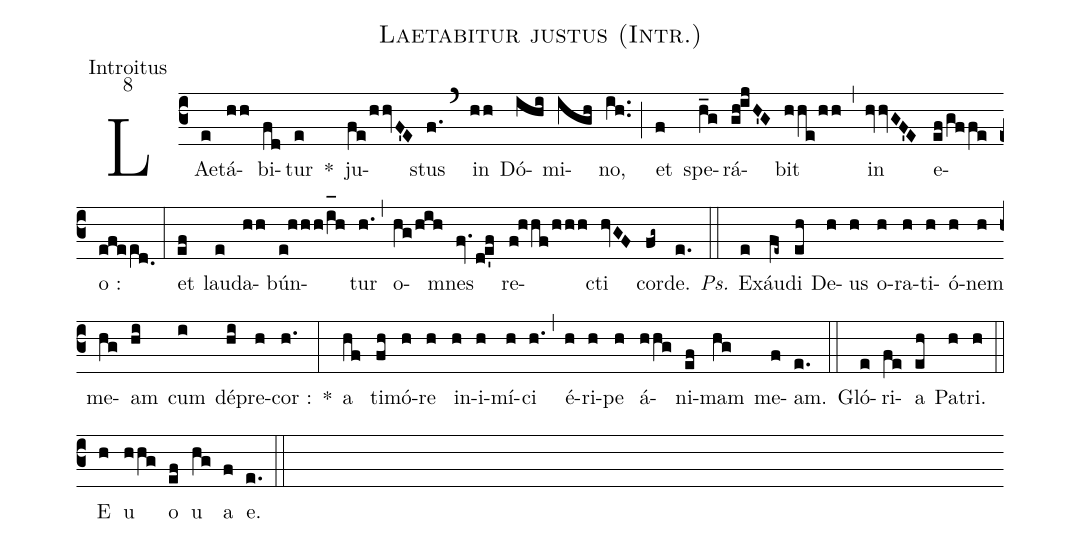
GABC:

name:Laetabitur justus (Intr.);
office-part:Introitus;
mode:8;
%%
(c3) LAe(e)tá(hh)bi(fd)tur(e) *() ju(fe/hhvF'E)stus(f.) (`) in(hh) Dó(ihi)mi(igh)no,(ih..) (;) et(f) spe(h_g)rá(gh!ijH'G)bit(hhe/hh) (,) in(hvvGF'E) e(ef/gffe)o :(efee[ll:1]d.0) (:) et(ef) lau(e)da(hh)bún(e!hhh/i_[oh:h]h)tur(h.) (,) o(hg/hih)mnes(fv.de'f) re(f!hhf/hhh)cti(hvGF) cor(fg~)de.(e.) (::) <i>Ps.</i> Ex(e)áu(fe~)di(eh) De(h)us(h) o(h)ra(h)ti(h)ó(h)nem(h) me(hg)am(hi) cum(i) dé(hi)pre(h)cor :(h.) *(:) a(hf) ti(fh)mó(h)re(h) in(h)i(h)mí(h)ci(h.) (,) é(h)ri(h)pe(h) á(hhg)ni(ef)mam(hg) me(f)am.(e.) (::) Gló(e)ri(fe)a(eh) Pa(h)tri.(h) (::) <eu>E(h) u(hhg) o(ef) u(hg) a(f) e.</eu>(e.) (::)
